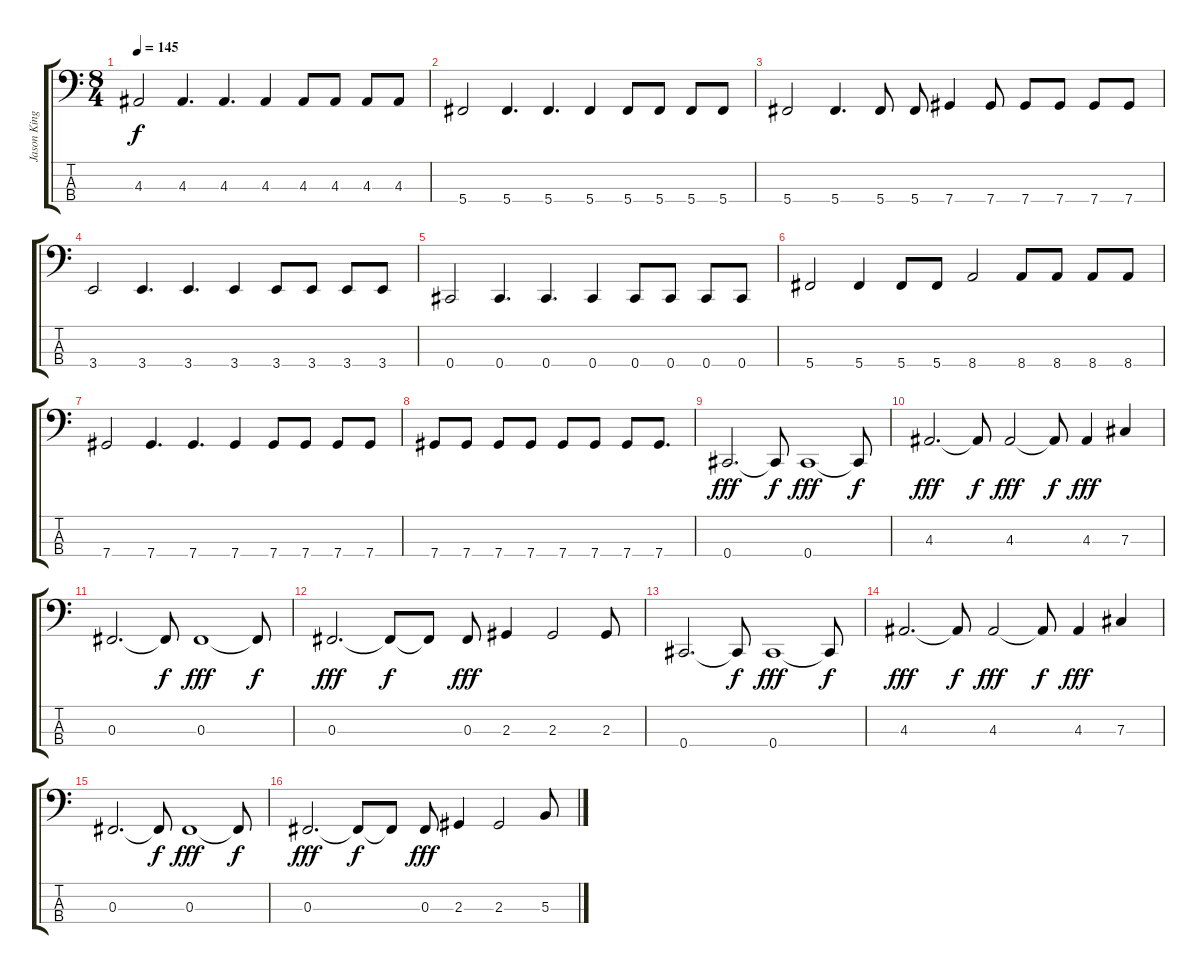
\track ("Jason King" "Jason King") {instrument electricbassfinger}
\staff {score tabs}
\tuning (E2 B1 Gb1 Db1) {hide}
\ts (8 4)
\tempo 145
\clef f4
\ks c
4.3.2{dy f} 4.3.4{d} 4.3.4{d} 4.3.4 4.3.8 4.3.8 4.3.8 4.3.8 |
5.4.2 5.4.4{d} 5.4.4{d} 5.4.4 5.4.8 5.4.8 5.4.8 5.4.8 |
5.4.2 5.4.4{d} 5.4.8 5.4.8 7.4.4 7.4.8 7.4.8 7.4.8 7.4.8 7.4.8 |
3.4.2 3.4.4{d} 3.4.4{d} 3.4.4 3.4.8 3.4.8 3.4.8 3.4.8 |
0.4.2 0.4.4{d} 0.4.4{d} 0.4.4 0.4.8 0.4.8 0.4.8 0.4.8 |
5.4.2 5.4.4 5.4.8 5.4.8 8.4.2 8.4.8 8.4.8 8.4.8 8.4.8 |
7.4.2 7.4.4{d} 7.4.4{d} 7.4.4 7.4.8 7.4.8 7.4.8 7.4.8 |
7.4.8 7.4.8 7.4.8 7.4.8 7.4.8 7.4.8 7.4.8 7.4.8{d} |
0.4.2{d dy fff} 0.4{t}.8{dy f} 0.4.1{dy fff} 0.4{t}.8{dy f} |
4.3.2{d dy fff} 4.3{t}.8{dy f} 4.3.2{dy fff} 4.3{t}.8{dy f} 4.3.4{dy fff} 7.3.4 |
0.3.2{d} 0.3{t}.8{dy f} 0.3.1{dy fff} 0.3{t}.8{dy f} |
0.3.2{d dy fff} 0.3{t}.8{dy f} 0.3{t}.8 0.3.8{dy fff} 2.3.4 2.3.2 2.3.8 |
0.4.2{d} 0.4{t}.8{dy f} 0.4.1{dy fff} 0.4{t}.8{dy f} |
4.3.2{d dy fff} 4.3{t}.8{dy f} 4.3.2{dy fff} 4.3{t}.8{dy f} 4.3.4{dy fff} 7.3.4 |
0.3.2{d} 0.3{t}.8{dy f} 0.3.1{dy fff} 0.3{t}.8{dy f} |
0.3.2{d dy fff} 0.3{t}.8{dy f} 0.3{t}.8 0.3.8{dy fff} 2.3.4 2.3.2 5.3.8
